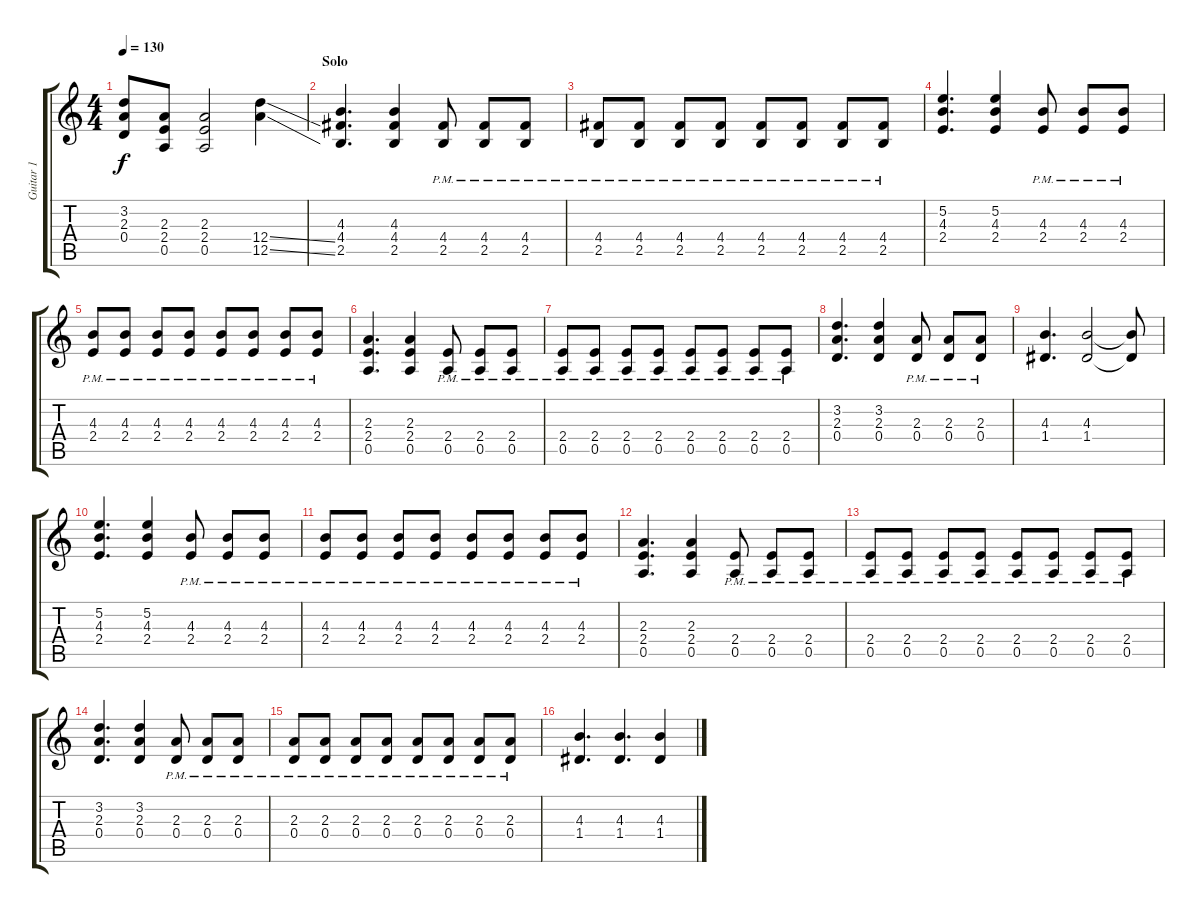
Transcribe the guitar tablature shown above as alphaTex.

\track ("Guitar 1" "Guitar 1") {instrument distortionguitar}
\staff {score tabs}
\tuning (E4 B3 G3 D3 A2 E2) {hide}
\ts (4 4)
\tempo 130
\clef g2
\ks c
(3.2{t} 2.3{t} 0.4{t}).8{dy f} (2.3 2.4 0.5).8 (2.3 2.4 0.5).2 (12.4{ss} 12.5{ss}).4 |
\section ("" "Solo")
(4.3 4.4 2.5).4{d} (4.3 4.4 2.5).4 (4.4{pm} 2.5{pm}).8 (4.4{pm} 2.5{pm}).8 (4.4{pm} 2.5{pm}).8 |
(4.4{pm} 2.5{pm}).8 (4.4{pm} 2.5{pm}).8 (4.4{pm} 2.5{pm}).8 (4.4{pm} 2.5{pm}).8 (4.4{pm} 2.5{pm}).8 (4.4{pm} 2.5{pm}).8 (4.4{pm} 2.5{pm}).8 (4.4{pm} 2.5{pm}).8 |
(5.2 4.3 2.4).4{d} (5.2 4.3 2.4).4 (4.3{pm} 2.4{pm}).8 (4.3{pm} 2.4{pm}).8 (4.3{pm} 2.4{pm}).8 |
(4.3{pm} 2.4{pm}).8 (4.3{pm} 2.4{pm}).8 (4.3{pm} 2.4{pm}).8 (4.3{pm} 2.4{pm}).8 (4.3{pm} 2.4{pm}).8 (4.3{pm} 2.4{pm}).8 (4.3{pm} 2.4{pm}).8 (4.3{pm} 2.4{pm}).8 |
(2.3 2.4 0.5).4{d} (2.3 2.4 0.5).4 (2.4{pm} 0.5{pm}).8 (2.4{pm} 0.5{pm}).8 (2.4{pm} 0.5{pm}).8 |
(2.4{pm} 0.5{pm}).8 (2.4{pm} 0.5{pm}).8 (2.4{pm} 0.5{pm}).8 (2.4{pm} 0.5{pm}).8 (2.4{pm} 0.5{pm}).8 (2.4{pm} 0.5{pm}).8 (2.4{pm} 0.5{pm}).8 (2.4{pm} 0.5{pm}).8 |
(3.2 2.3 0.4).4{d} (3.2 2.3 0.4).4 (2.3{pm} 0.4{pm}).8 (2.3{pm} 0.4{pm}).8 (2.3{pm} 0.4{pm}).8 |
(4.3 1.4).4{d} (4.3 1.4).2 (4.3{t} 1.4{t}).8 |
(5.2 4.3 2.4).4{d} (5.2 4.3 2.4).4 (4.3{pm} 2.4{pm}).8 (4.3{pm} 2.4{pm}).8 (4.3{pm} 2.4{pm}).8 |
(4.3{pm} 2.4{pm}).8 (4.3{pm} 2.4{pm}).8 (4.3{pm} 2.4{pm}).8 (4.3{pm} 2.4{pm}).8 (4.3{pm} 2.4{pm}).8 (4.3{pm} 2.4{pm}).8 (4.3{pm} 2.4{pm}).8 (4.3{pm} 2.4{pm}).8 |
(2.3 2.4 0.5).4{d} (2.3 2.4 0.5).4 (2.4{pm} 0.5{pm}).8 (2.4{pm} 0.5{pm}).8 (2.4{pm} 0.5{pm}).8 |
(2.4{pm} 0.5{pm}).8 (2.4{pm} 0.5{pm}).8 (2.4{pm} 0.5{pm}).8 (2.4{pm} 0.5{pm}).8 (2.4{pm} 0.5{pm}).8 (2.4{pm} 0.5{pm}).8 (2.4{pm} 0.5{pm}).8 (2.4{pm} 0.5{pm}).8 |
(3.2 2.3 0.4).4{d} (3.2 2.3 0.4).4 (2.3{pm} 0.4{pm}).8 (2.3{pm} 0.4{pm}).8 (2.3{pm} 0.4{pm}).8 |
(2.3{pm} 0.4{pm}).8 (2.3{pm} 0.4{pm}).8 (2.3{pm} 0.4{pm}).8 (2.3{pm} 0.4{pm}).8 (2.3{pm} 0.4{pm}).8 (2.3{pm} 0.4{pm}).8 (2.3{pm} 0.4{pm}).8 (2.3{pm} 0.4{pm}).8 |
(4.3 1.4).4{d} (4.3 1.4).4{d} (4.3 1.4).4
